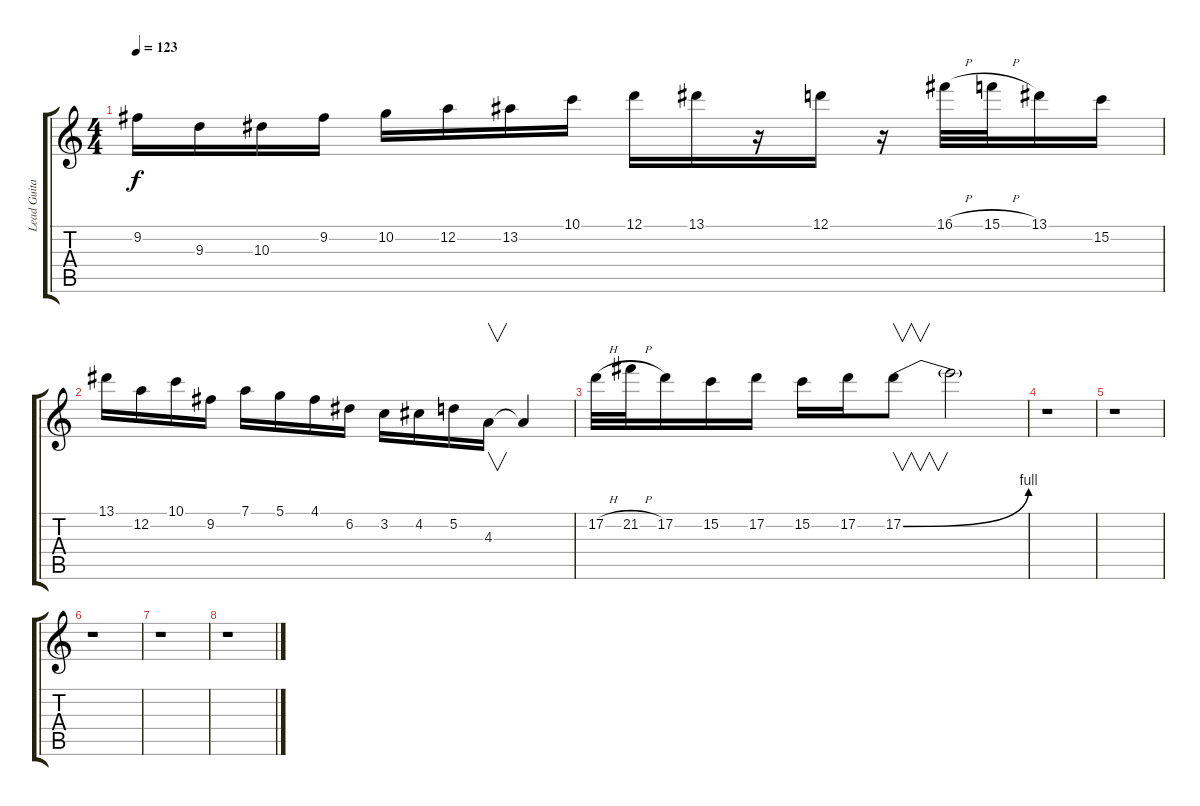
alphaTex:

\track ("Lead Guitar" "Lead Guita") {instrument distortionguitar}
\staff {score tabs}
\tuning (D4 A3 F3 C3 G2 D2) {hide}
\ts (4 4)
\tempo 123
\clef g2
\ks c
9.2.16{dy f} 9.3.16 10.3.16 9.2.16 10.2.16 12.2.16 13.2.16 10.1.16 12.1.16 13.1.16 r.16 12.1.16 r.16 16.1{h}.32 15.1{h}.32 13.1.16 15.2.16 |
13.1.16 12.2.16 10.1.16 9.2.16 7.1.16 5.1.16 4.1.16 6.2.16 3.2.16 4.2.16 5.2.16 4.3.16{v} 4.3{t}.4 |
17.2{h}.32 21.2{h}.32 17.2.16 15.2.16 17.2.16 15.2.16 17.2.16 17.2{be (bend 0 0 60 4)}.8{v} 17.2{t}.2 |
r.1 |
r.1 |
r.1 |
r.1 |
r.1
